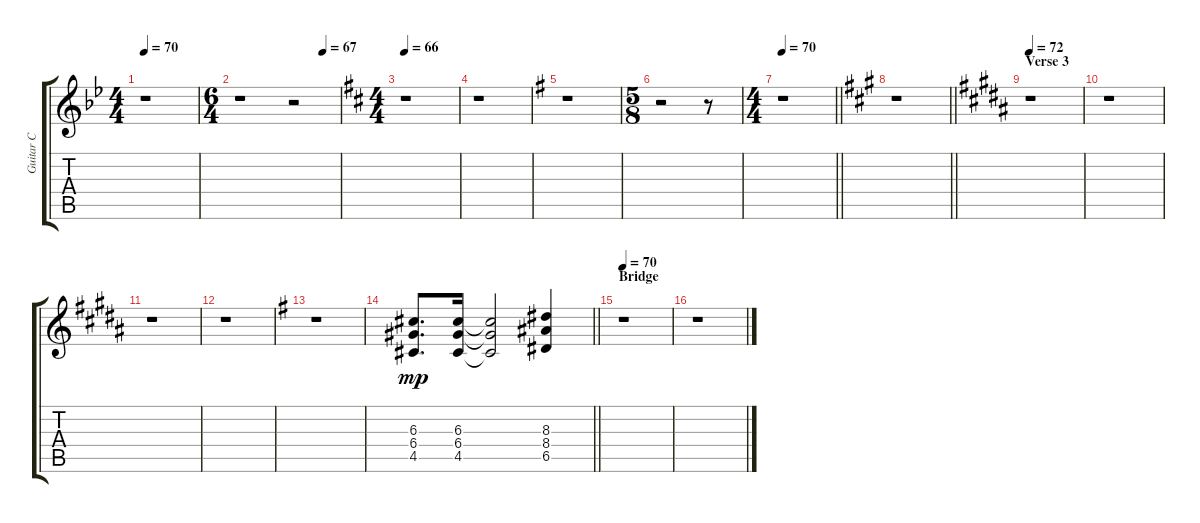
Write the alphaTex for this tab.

\track ("Guitar C" "Guitar C") {instrument distortionguitar}
\staff {score tabs}
\tuning (E4 B3 G3 D3 A2 E2) {hide}
\ts (4 4)
\tempo 70
\clef g2
\ks bb
r.1{dy mp} |
\ts (6 4)
\tempo (67 0.8333333333333334)
r.1 r.2 |
\ts (4 4)
\tempo 66
\ks d
r.1 |
r.1 |
\ks g
r.1 |
\ts (5 8)
r.2 r.8 |
\ts (4 4)
\tempo 70
\barLineRight lightlight
r.1 |
\barLineRight lightlight
\ks a
r.1 |
\section ("" "Verse 3")
\tempo 72
\ks b
r.1 |
r.1 |
r.1 |
r.1 |
\ks g
r.1 |
\barLineRight lightlight
(6.3 6.4 4.5).8{d instrument distortionguitar} (6.3 6.4 4.5).16 (6.3{t} 6.4{t} 4.5{t}).2 (8.3 8.4 6.5).4 |
\section ("" "Bridge")
\tempo 70
r.1 |
r.1
